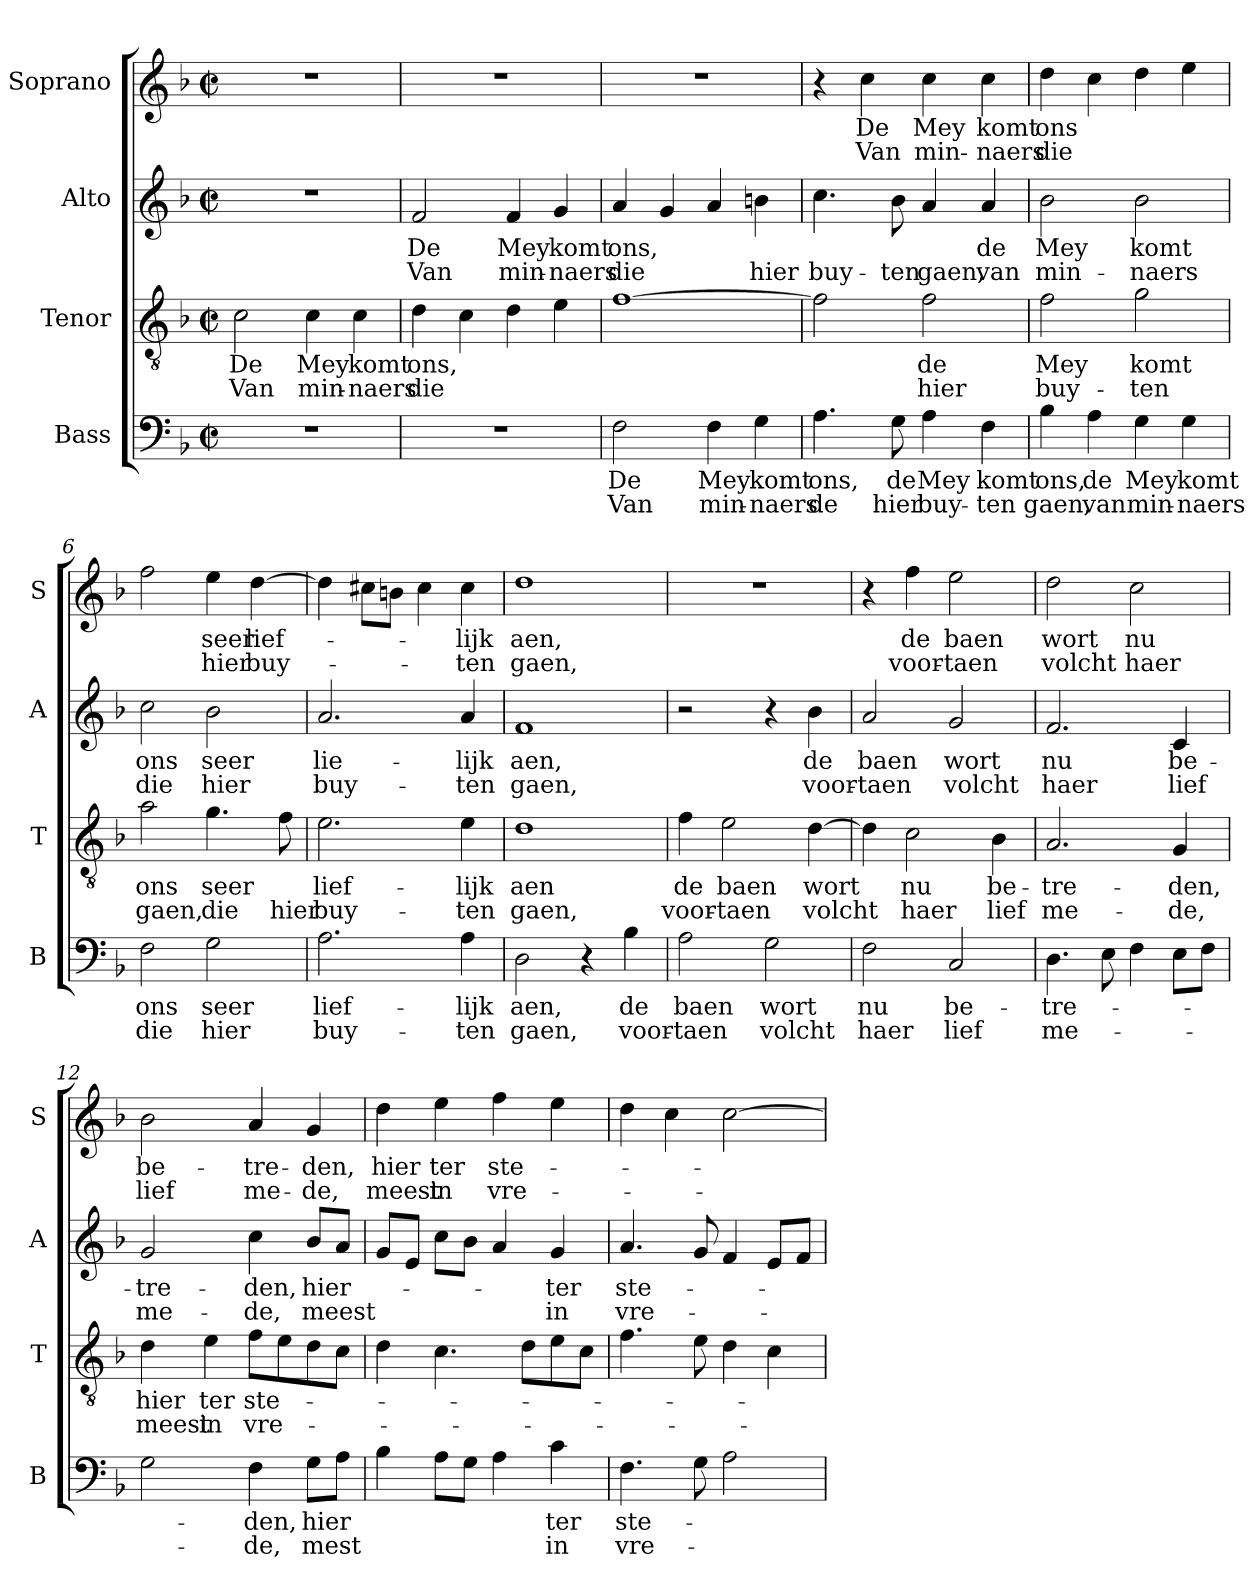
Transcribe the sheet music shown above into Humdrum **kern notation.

**kern	**text	**text	**kern	**text	**text	**kern	**text	**text	**kern	**text	**text
*part4	*part4	*part4	*part3	*part3	*part3	*part2	*part2	*part2	*part1	*part1	*part1
*staff4	*staff4	*staff4	*staff3	*staff3	*staff3	*staff2	*staff2	*staff2	*staff1	*staff1	*staff1
*I"Bass	*	*	*I"Tenor	*	*	*I"Alto	*	*	*I"Soprano	*	*
*I'B	*	*	*I'T	*	*	*I'A	*	*	*I'S	*	*
*clefF4	*	*	*clefGv2	*	*	*clefG2	*	*	*clefG2	*	*
*k[b-]	*	*	*k[b-]	*	*	*k[b-]	*	*	*k[b-]	*	*
*F:	*	*	*F:	*	*	*F:	*	*	*F:	*	*
*M2/2	*	*	*M2/2	*	*	*M2/2	*	*	*M2/2	*	*
*met(c|)	*	*	*met(c|)	*	*	*met(c|)	*	*	*met(c|)	*	*
=1	=1	=1	=1	=1	=1	=1	=1	=1	=1	=1	=1
1r	.	.	2c\	De	Van	1r	.	.	1r	.	.
.	.	.	4c\	Mey	min-	.	.	.	.	.	.
.	.	.	4c\	komt	-naers	.	.	.	.	.	.
=2	=2	=2	=2	=2	=2	=2	=2	=2	=2	=2	=2
1r	.	.	4d\	ons,	die	2f/	De	Van	1r	.	.
.	.	.	4c\	.	.	.	.	.	.	.	.
.	.	.	4d\	.	.	4f/	Mey	min-	.	.	.
.	.	.	4e\	.	.	4g/	komt	-naers	.	.	.
=3	=3	=3	=3	=3	=3	=3	=3	=3	=3	=3	=3
2F\	De	Van	[1f	.	.	4a/	ons,	die	1r	.	.
.	.	.	.	.	.	4g/	.	.	.	.	.
4F\	Mey	min-	.	.	.	4a/	.	.	.	.	.
4G\	komt	-naers	.	.	.	4bn\	.	hier	.	.	.
=4	=4	=4	=4	=4	=4	=4	=4	=4	=4	=4	=4
4.A\	ons,	de	2f\]	.	.	4.cc\	.	buy-	4r	.	.
.	.	.	.	.	.	.	.	.	4cc\	De	Van
8G\	de	hier	.	.	.	8b-\	.	-ten	.	.	.
4A\	Mey	buy-	2f\	de	hier	4a/	.	gaen,	4cc\	Mey	min-
4F\	komt	-ten	.	.	.	4a/	de	van	4cc\	komt	-naers
=5	=5	=5	=5	=5	=5	=5	=5	=5	=5	=5	=5
4B-\	ons,	gaen,	2f\	Mey	buy-	2b-\	Mey	min-	4dd\	ons	die
4A\	de	van	.	.	.	.	.	.	4cc\	.	.
4G\	Mey	min-	2g\	komt	-ten	2b-\	komt	-naers	4dd\	.	.
4G\	komt	-naers	.	.	.	.	.	.	4ee\	.	.
!!LO:LB:g=z
=6	=6	=6	=6	=6	=6	=6	=6	=6	=6	=6	=6
2F\	ons	die	2a\	ons	gaen,	2cc\	ons	die	2ff\	.	.
2G\	seer	hier	4.g\	seer	die	2b-\	seer	hier	4ee\	seer	hier
.	.	.	.	.	.	.	.	.	[4dd\	lief-	buy-
.	.	.	8f\	.	hier	.	.	.	.	.	.
=7	=7	=7	=7	=7	=7	=7	=7	=7	=7	=7	=7
2.A\	lief-	buy-	2.e\	lief-	buy-	2.a/	lie-	buy-	4dd\]	.	.
.	.	.	.	.	.	.	.	.	8cc#X\L	.	.
.	.	.	.	.	.	.	.	.	8bn\J	.	.
.	.	.	.	.	.	.	.	.	4cc#\	.	.
4A\	-lijk	-ten	4e\	-lijk	-ten	4a/	-lijk	-ten	4cc#\	-lijk	-ten
=8	=8	=8	=8	=8	=8	=8	=8	=8	=8	=8	=8
2D\	aen,	gaen,	1d	aen	gaen,	1f	aen,	gaen,	1dd	aen,	gaen,
4r	.	.	.	.	.	.	.	.	.	.	.
4B-\	de	voor-	.	.	.	.	.	.	.	.	.
=9	=9	=9	=9	=9	=9	=9	=9	=9	=9	=9	=9
2A\	baen	-taen	4f\	de	voor-	2r	.	.	1r	.	.
.	.	.	2e\	baen	-taen	.	.	.	.	.	.
2G\	wort	volcht	.	.	.	4r	.	.	.	.	.
.	.	.	[4d\	wort	volcht	4b-\	de	voor-	.	.	.
=10	=10	=10	=10	=10	=10	=10	=10	=10	=10	=10	=10
2F\	nu	haer	4d\]	.	.	2a/	baen	-taen	4r	.	.
.	.	.	2c\	nu	haer	.	.	.	4ff\	de	voor-
2C/	be-	lief	.	.	.	2g/	wort	volcht	2ee\	baen	-taen
.	.	.	4B-\	be-	lief	.	.	.	.	.	.
=11	=11	=11	=11	=11	=11	=11	=11	=11	=11	=11	=11
4.D\	-tre-	me-	2.A/	-tre-	me-	2.f/	nu	haer	2dd\	wort	volcht
8E\	.	.	.	.	.	.	.	.	.	.	.
4F\	.	.	.	.	.	.	.	.	2cc\	nu	haer
8E\L	.	.	4G/	-den,	-de,	4c/	be-	lief	.	.	.
8F\J	.	.	.	.	.	.	.	.	.	.	.
!!LO:LB:g=z
=12	=12	=12	=12	=12	=12	=12	=12	=12	=12	=12	=12
2G\	.	.	4d\	hier	meest	2g/	-tre-	me-	2b-\	be-	lief
.	.	.	4e\	ter	in	.	.	.	.	.	.
4F\	-den,	-de,	8f\L	ste-	vre-	4cc\	-den,	-de,	4a/	-tre-	me-
.	.	.	8e\	.	.	.	.	.	.	.	.
8G\L	hier	mest	8d\	.	.	8b-/L	hier-	meest	4g/	-den,	-de,
8A\J	.	.	8c\J	.	.	8a/J	.	.	.	.	.
=13	=13	=13	=13	=13	=13	=13	=13	=13	=13	=13	=13
4B-\	.	.	4d\	.	.	8g/L	.	.	4dd\	hier	meest
.	.	.	.	.	.	8e/J	.	.	.	.	.
8A\L	.	.	4.c\	.	.	8cc\L	.	.	4ee\	ter	in
8G\J	.	.	.	.	.	8b-\J	.	.	.	.	.
4A\	.	.	.	.	.	4a/	.	.	4ff\	ste-	vre-
.	.	.	8d\L	.	.	.	.	.	.	.	.
4c\	ter	in	8e\	.	.	4g/	-ter	in	4ee\	.	.
.	.	.	8c\J	.	.	.	.	.	.	.	.
=14	=14	=14	=14	=14	=14	=14	=14	=14	=14	=14	=14
4.F\	ste-	vre-	4.f\	.	.	4.a/	ste-	vre-	4dd\	.	.
.	.	.	.	.	.	.	.	.	4cc\	.	.
8G\	.	.	8e\	.	.	8g/	.	.	.	.	.
2A\	.	.	4d\	.	.	4f/	.	.	[2cc\	.	.
.	.	.	4c\	.	.	8e/L	.	.	.	.	.
.	.	.	.	.	.	8f/J	.	.	.	.	.
=	=	=	=	=	=	=	=	=	=	=	=
*-	*-	*-	*-	*-	*-	*-	*-	*-	*-	*-	*-
